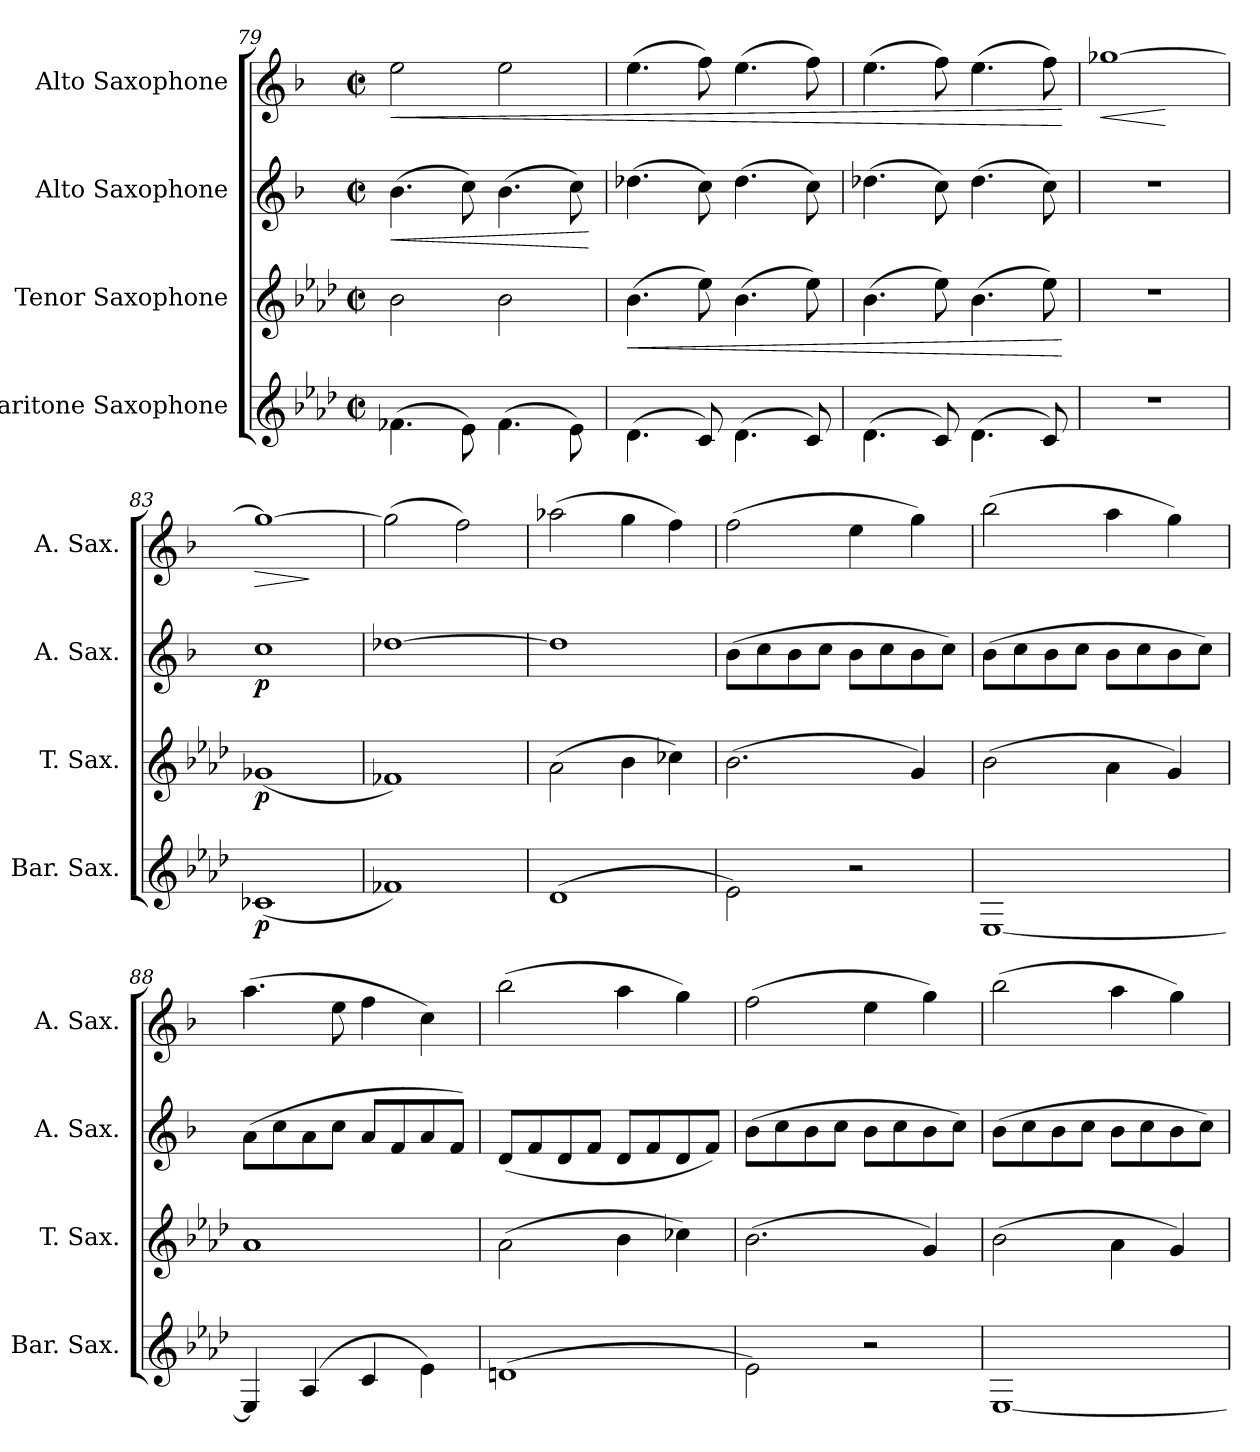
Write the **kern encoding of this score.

**kern	**dynam	**kern	**dynam	**kern	**dynam	**kern	**dynam
*part4	*part4	*part3	*part3	*part2	*part2	*part1	*part1
*staff4	*staff4	*staff3	*staff3	*staff2	*staff2	*staff1	*staff1
*I"Baritone Saxophone	*	*I"Tenor Saxophone	*	*I"Alto Saxophone	*	*I"Alto Saxophone	*
*I'Bar. Sax.	*	*I'T. Sax.	*	*I'A. Sax.	*	*I'A. Sax.	*
*clefG2	*	*clefG2	*	*clefG2	*	*clefG2	*
*ITrd12c21	*	*ITrd8c14	*	*ITrd5c9	*	*ITrd5c9	*
*k[b-e-a-d-]	*	*k[b-e-a-d-]	*	*k[b-e-a-d-]	*	*k[b-e-a-d-]	*
*M2/2	*	*M2/2	*	*M2/2	*	*M2/2	*
*met(c|)	*	*met(c|)	*	*met(c|)	*	*met(c|)	*
=79	=79	=79	=79	=79	=79	=79	=79
!	!	!	!	!	!LO:HP:b	!	!LO:HP:b
(4.F-X\	.	2B-\	.	(4.d-\	<	2g\	<
8E-\)	.	.	.	8e-\)	.	.	.
(4.F-\	.	2B-\	.	(4.d-\	.	2g\	.
8E-\)	.	.	.	8e-\)	.	.	.
.	.	.	.	.	[	.	.
!!LO:PB:g=z
=80	=80	=80	=80	=80	=80	=80	=80
!	!	!	!LO:HP:b	!	!	!	!
(4.D-\	.	(4.B-\	<	(4.f-X\	.	(4.g\	.
8C/)	.	8e-\)	.	8e-\)	.	8a-\)	.
(4.D-\	.	(4.B-\	.	(4.f-\	.	(4.g\	.
8C/)	.	8e-\)	.	8e-\)	.	8a-\)	.
=81	=81	=81	=81	=81	=81	=81	=81
(4.D-\	.	(4.B-\	.	(4.f-X\	.	(4.g\	.
8C/)	.	8e-\)	.	8e-\)	.	8a-\)	.
(4.D-\	.	(4.B-\	.	(4.f-\	.	(4.g\	.
8C/)	.	8e-\)	.	8e-\)	.	8a-\)	.
.	.	.	[	.	.	.	[
=82	=82	=82	=82	=82	=82	=82	=82
!	!	!	!	!	!	!	!LO:HP:b
1r	.	1r	.	1r	.	[1b--X	<
.	.	.	.	.	.	.	[
=83	=83	=83	=83	=83	=83	=83	=83
!	!LO:DY:b	!	!LO:DY:b	!	!LO:DY:b	!	!LO:HP:b
(1C-X	p	(1G-X	p	1e-	p	1b--_	>
.	.	.	.	.	.	.	]
=84	=84	=84	=84	=84	=84	=84	=84
1F-X)	.	1F-X)	.	[1f-X	.	(2b--\]	.
.	.	.	.	.	.	2a-\)	.
=85	=85	=85	=85	=85	=85	=85	=85
(1D-	.	(2A-\	.	1f-]	.	(2cc-X\	.
.	.	4B-\	.	.	.	4b-\	.
.	.	4c-X\)	.	.	.	4a-\)	.
=86	=86	=86	=86	=86	=86	=86	=86
2E-\)	.	(2.B-\	.	(8d-\L	.	(2a-\	.
.	.	.	.	8e-\	.	.	.
.	.	.	.	8d-\	.	.	.
.	.	.	.	8e-\J	.	.	.
2r	.	.	.	8d-\L	.	4g\	.
.	.	.	.	8e-\	.	.	.
.	.	4G/)	.	8d-\	.	4b-\)	.
.	.	.	.	8e-\J)	.	.	.
!!LO:LB:g=z
=87	=87	=87	=87	=87	=87	=87	=87
[1EE-	.	(2B-\	.	(8d-\L	.	(2dd-\	.
.	.	.	.	8e-\	.	.	.
.	.	.	.	8d-\	.	.	.
.	.	.	.	8e-\J	.	.	.
.	.	4A-\	.	8d-\L	.	4cc\	.
.	.	.	.	8e-\	.	.	.
.	.	4G/)	.	8d-\	.	4b-\)	.
.	.	.	.	8e-\J)	.	.	.
=88	=88	=88	=88	=88	=88	=88	=88
4EE-/]	.	1A-	.	(8c\L	.	(4.cc\	.
.	.	.	.	8e-\	.	.	.
(4AA-/	.	.	.	8c\	.	.	.
.	.	.	.	8e-\J	.	8g\	.
4C/	.	.	.	8c/L	.	4a-\	.
.	.	.	.	8A-/	.	.	.
4E-\)	.	.	.	8c/	.	4e-\)	.
.	.	.	.	8A-/J)	.	.	.
=89	=89	=89	=89	=89	=89	=89	=89
(1Dn	.	(2A-\	.	(8F/L	.	(2dd-\	.
.	.	.	.	8A-/	.	.	.
.	.	.	.	8F/	.	.	.
.	.	.	.	8A-/J	.	.	.
.	.	4B-\	.	8F/L	.	4cc\	.
.	.	.	.	8A-/	.	.	.
.	.	4c-X\)	.	8F/	.	4b-\)	.
.	.	.	.	8A-/J)	.	.	.
=90	=90	=90	=90	=90	=90	=90	=90
2E-\)	.	(2.B-\	.	(8d-\L	.	(2a-\	.
.	.	.	.	8e-\	.	.	.
.	.	.	.	8d-\	.	.	.
.	.	.	.	8e-\J	.	.	.
2r	.	.	.	8d-\L	.	4g\	.
.	.	.	.	8e-\	.	.	.
.	.	4G/)	.	8d-\	.	4b-\)	.
.	.	.	.	8e-\J)	.	.	.
=91	=91	=91	=91	=91	=91	=91	=91
[1EE-	.	(2B-\	.	(8d-\L	.	(2dd-\	.
.	.	.	.	8e-\	.	.	.
.	.	.	.	8d-\	.	.	.
.	.	.	.	8e-\J	.	.	.
.	.	4A-\	.	8d-\L	.	4cc\	.
.	.	.	.	8e-\	.	.	.
.	.	4G/)	.	8d-\	.	4b-\)	.
.	.	.	.	8e-\J)	.	.	.
=	=	=	=	=	=	=	=
*-	*-	*-	*-	*-	*-	*-	*-
